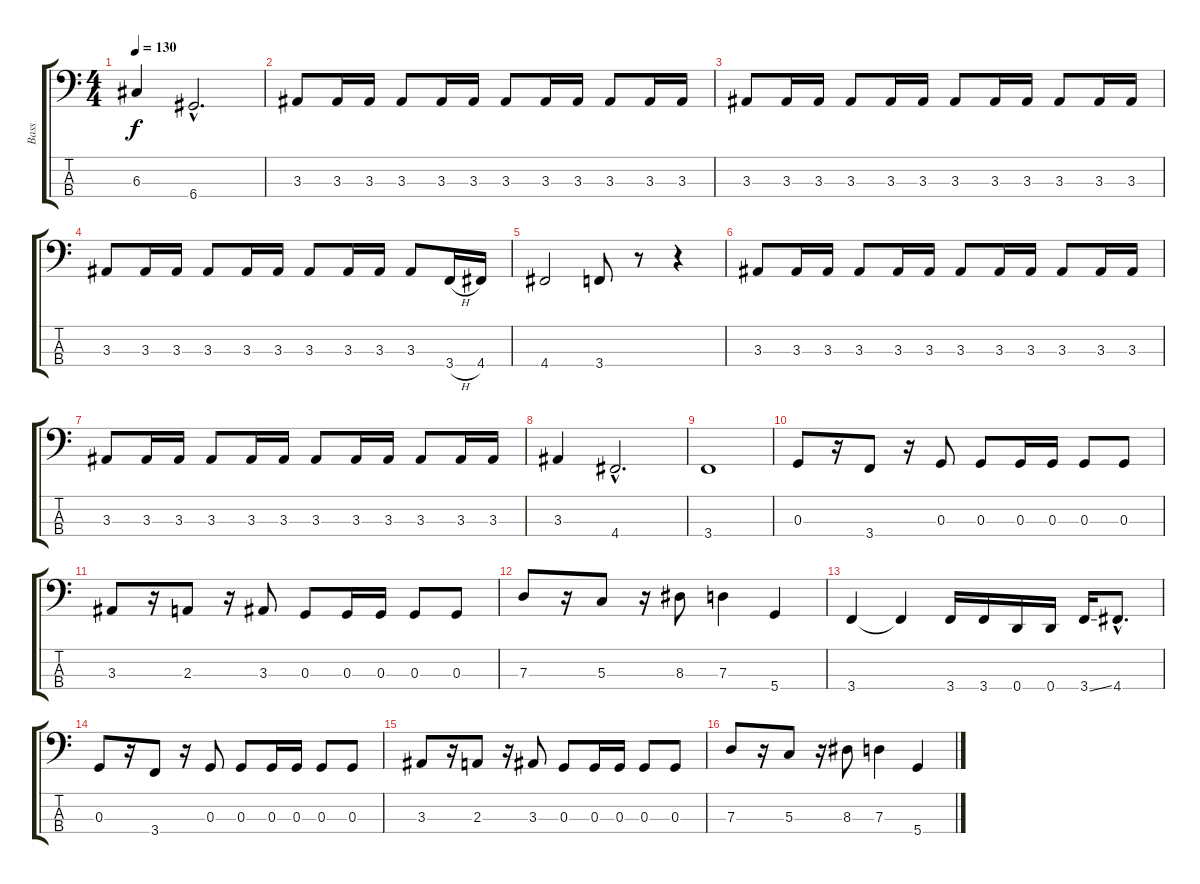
\track ("Bass" "Bass") {instrument electricbassfinger}
\staff {score tabs}
\tuning (F2 C2 G1 D1) {hide}
\ts (4 4)
\tempo 130
\clef f4
\ks c
6.3.4{dy f} 6.4{hac}.2{d} |
3.3.8 3.3.16 3.3.16 3.3.8 3.3.16 3.3.16 3.3.8 3.3.16 3.3.16 3.3.8 3.3.16 3.3.16 |
3.3.8 3.3.16 3.3.16 3.3.8 3.3.16 3.3.16 3.3.8 3.3.16 3.3.16 3.3.8 3.3.16 3.3.16 |
3.3.8 3.3.16 3.3.16 3.3.8 3.3.16 3.3.16 3.3.8 3.3.16 3.3.16 3.3.8 3.4{h}.16 4.4.16 |
4.4.2 3.4.8 r.8 r.4 |
3.3.8 3.3.16 3.3.16 3.3.8 3.3.16 3.3.16 3.3.8 3.3.16 3.3.16 3.3.8 3.3.16 3.3.16 |
3.3.8 3.3.16 3.3.16 3.3.8 3.3.16 3.3.16 3.3.8 3.3.16 3.3.16 3.3.8 3.3.16 3.3.16 |
3.3.4 4.4{hac}.2{d} |
3.4.1 |
0.3.8 r.16 3.4.8 r.16 0.3.8 0.3.8 0.3.16 0.3.16 0.3.8 0.3.8 |
3.3.8 r.16 2.3.8 r.16 3.3.8 0.3.8 0.3.16 0.3.16 0.3.8 0.3.8 |
7.3.8 r.16 5.3.8 r.16 8.3.8 7.3.4 5.4.4 |
3.4.4 3.4{t}.4 3.4.16 3.4.16 0.4.16 0.4.16 3.4{ss}.16 4.4{hac}.8{d} |
0.3.8 r.16 3.4.8 r.16 0.3.8 0.3.8 0.3.16 0.3.16 0.3.8 0.3.8 |
3.3.8 r.16 2.3.8 r.16 3.3.8 0.3.8 0.3.16 0.3.16 0.3.8 0.3.8 |
7.3.8 r.16 5.3.8 r.16 8.3.8 7.3.4 5.4.4
